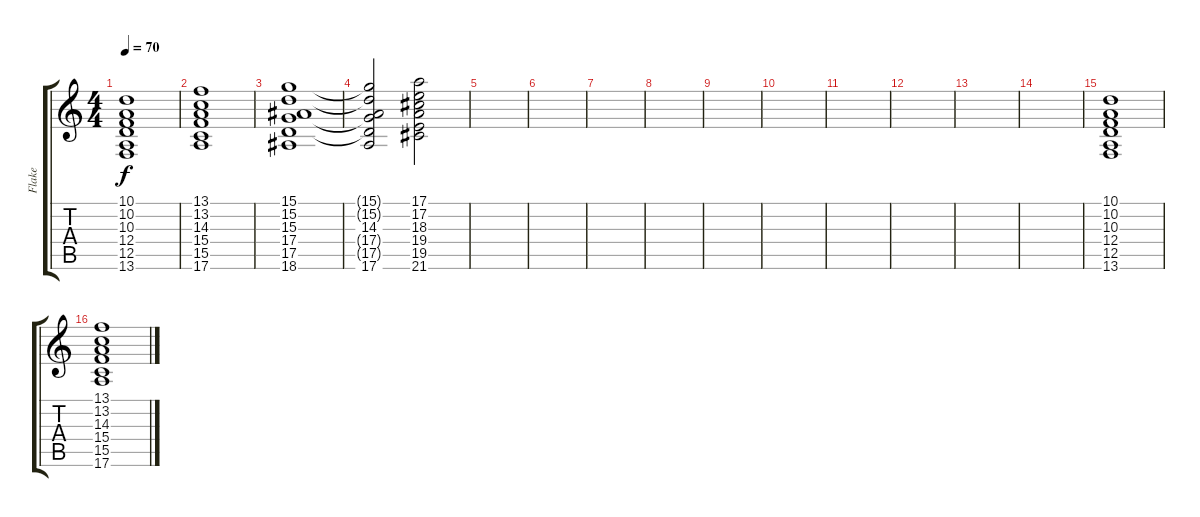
\track ("Flake" "Flake") {instrument pad2warm}
\staff {score tabs}
\tuning (E4 B3 G3 D3 A2 E2) {hide}
\ts (4 4)
\tempo 70
\clef g2
\ks c
(10.1 10.2 10.3 12.4 12.5 13.6).1{dy f} |
(13.1 13.2 14.3 15.4 15.5 17.6).1 |
(15.1 15.2 15.3 17.4 17.5 18.6).1 |
(15.1{t} 15.2{t} 14.3 17.4{t} 17.5{t} 17.6).2 (17.1 17.2 18.3 19.4 19.5 21.6).2 |
|
|
|
|
|
|
|
|
|
|
(10.1 10.2 10.3 12.4 12.5 13.6).1 |
(13.1 13.2 14.3 15.4 15.5 17.6).1
